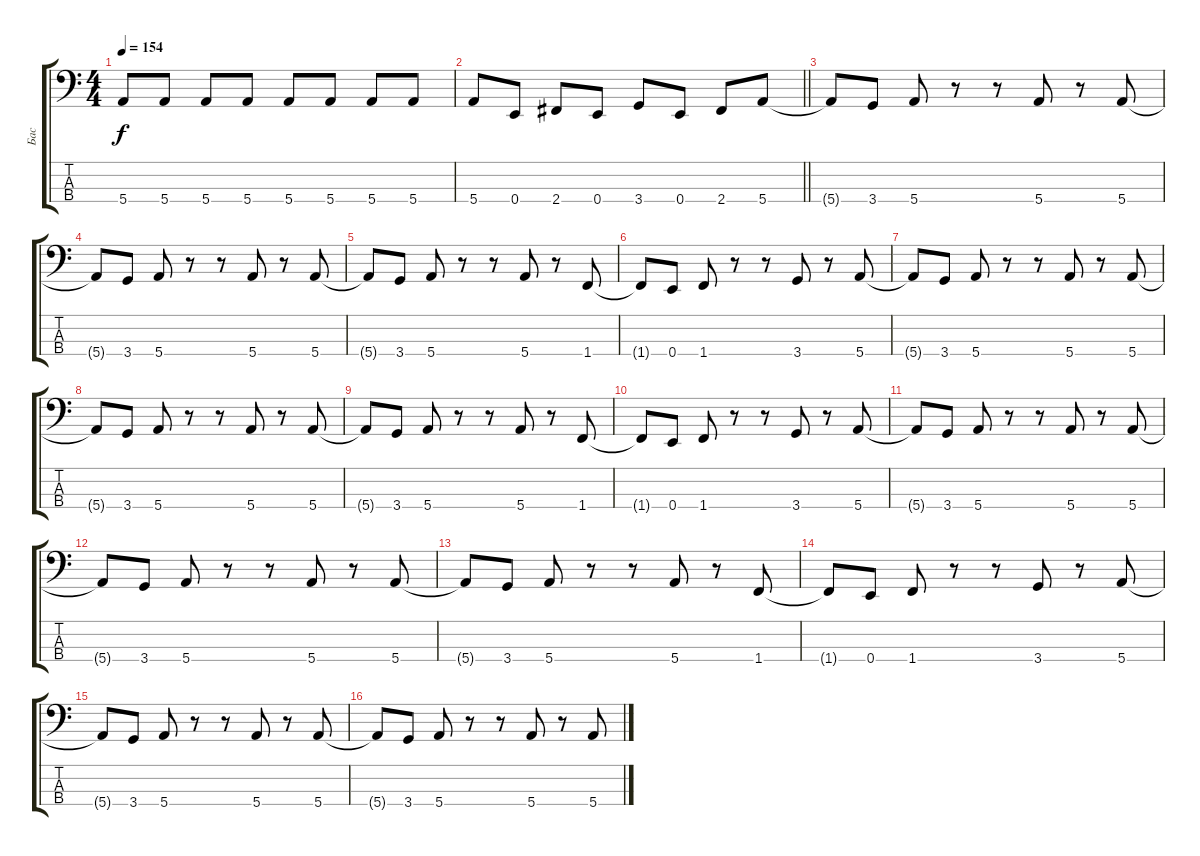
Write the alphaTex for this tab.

\track ("Бас" "Бас") {instrument electricbassfinger}
\staff {score tabs}
\tuning (G2 D2 A1 E1) {hide}
\ts (4 4)
\tempo 154
\clef f4
\ks c
5.4.8{dy f} 5.4.8 5.4.8 5.4.8 5.4.8 5.4.8 5.4.8 5.4.8 |
\barLineRight lightlight
5.4.8 0.4.8 2.4.8 0.4.8 3.4.8 0.4.8 2.4.8 5.4.8 |
5.4{t}.8 3.4.8 5.4.8 r.8 r.8 5.4.8 r.8 5.4.8 |
5.4{t}.8 3.4.8 5.4.8 r.8 r.8 5.4.8 r.8 5.4.8 |
5.4{t}.8 3.4.8 5.4.8 r.8 r.8 5.4.8 r.8 1.4.8 |
1.4{t}.8 0.4.8 1.4.8 r.8 r.8 3.4.8 r.8 5.4.8 |
5.4{t}.8 3.4.8 5.4.8 r.8 r.8 5.4.8 r.8 5.4.8 |
5.4{t}.8 3.4.8 5.4.8 r.8 r.8 5.4.8 r.8 5.4.8 |
5.4{t}.8 3.4.8 5.4.8 r.8 r.8 5.4.8 r.8 1.4.8 |
1.4{t}.8 0.4.8 1.4.8 r.8 r.8 3.4.8 r.8 5.4.8 |
5.4{t}.8 3.4.8 5.4.8 r.8 r.8 5.4.8 r.8 5.4.8 |
5.4{t}.8 3.4.8 5.4.8 r.8 r.8 5.4.8 r.8 5.4.8 |
5.4{t}.8 3.4.8 5.4.8 r.8 r.8 5.4.8 r.8 1.4.8 |
1.4{t}.8 0.4.8 1.4.8 r.8 r.8 3.4.8 r.8 5.4.8 |
5.4{t}.8 3.4.8 5.4.8 r.8 r.8 5.4.8 r.8 5.4.8 |
5.4{t}.8 3.4.8 5.4.8 r.8 r.8 5.4.8 r.8 5.4.8
